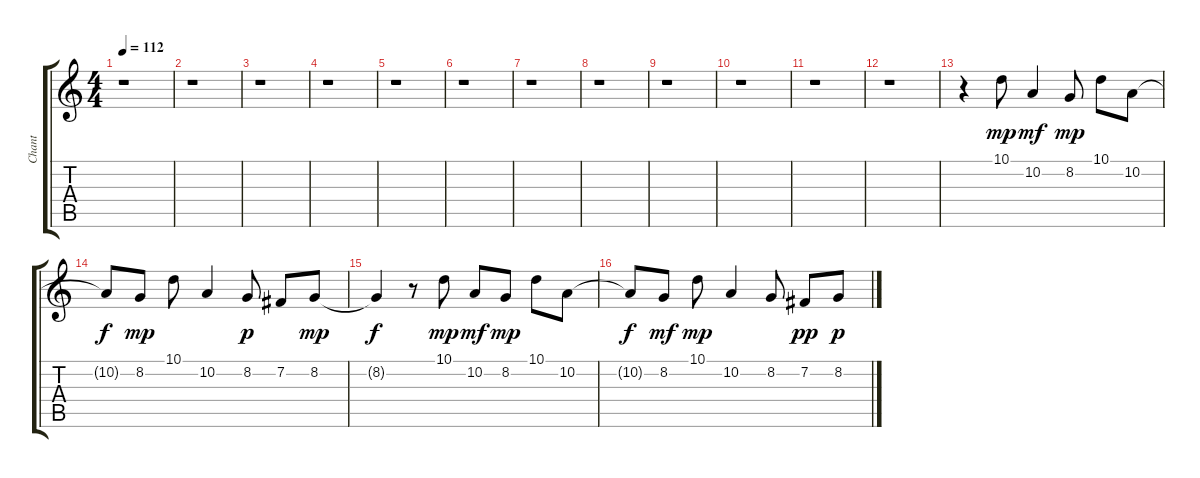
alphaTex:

\track ("Chant" "Chant") {instrument harmonica}
\staff {score tabs}
\tuning (E4 B3 G3 D3 A2 E2) {hide}
\ts (4 4)
\tempo 112
\clef g2
\ks c
r.1{dy f} |
r.1 |
r.1 |
r.1 |
r.1 |
r.1 |
r.1 |
r.1 |
r.1 |
r.1 |
r.1 |
r.1 |
r.4 10.1.8{dy mp} 10.2.4{dy mf} 8.2.8{dy mp} 10.1.8 10.2.8 |
10.2{t}.8{dy f} 8.2.8{dy mp} 10.1.8 10.2.4 8.2.8{dy p} 7.2.8 8.2.8{dy mp} |
8.2{t}.4{dy f} r.8 10.1.8{dy mp} 10.2.8{dy mf} 8.2.8{dy mp} 10.1.8 10.2.8 |
10.2{t}.8{dy f} 8.2.8{dy mf} 10.1.8{dy mp} 10.2.4 8.2.8 7.2.8{dy pp} 8.2.8{dy p}
